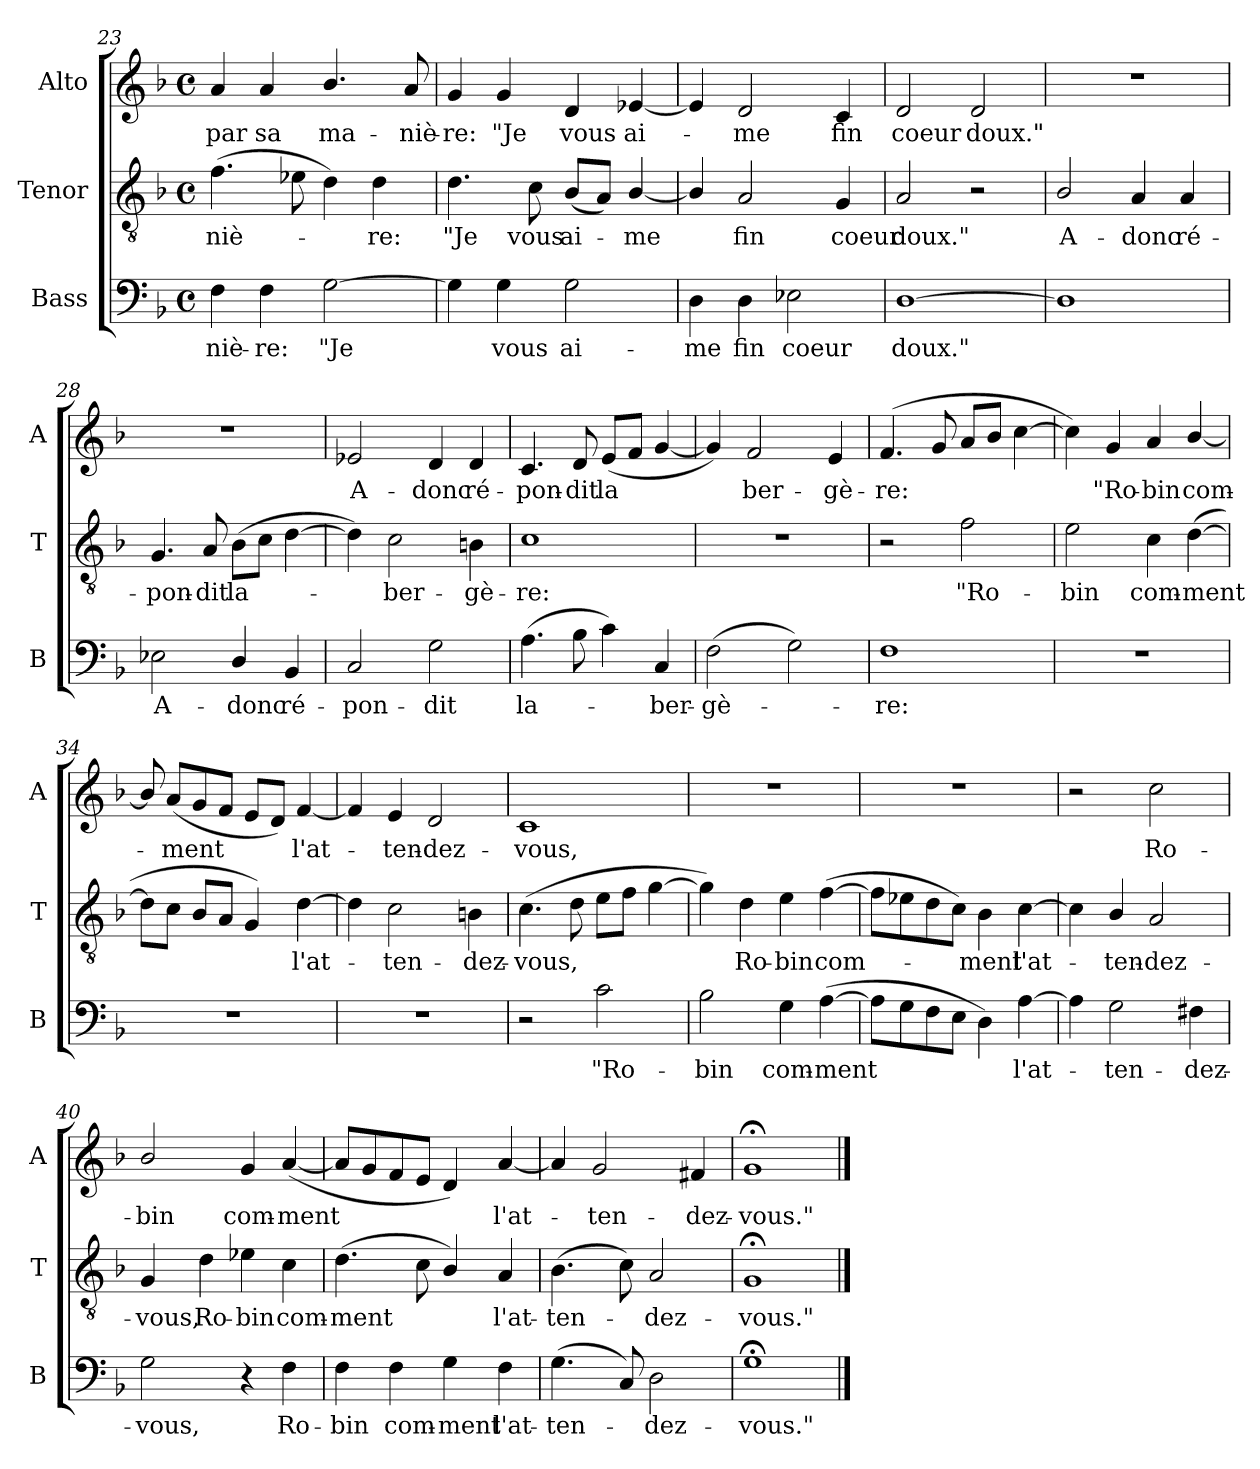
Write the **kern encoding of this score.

**kern	**text	**kern	**text	**kern	**text
*part3	*part3	*part2	*part2	*part1	*part1
*staff3	*staff3	*staff2	*staff2	*staff1	*staff1
*I"Bass	*	*I"Tenor	*	*I"Alto	*
*I'B	*	*I'T	*	*I'A	*
*clefF4	*	*clefGv2	*	*clefG2	*
*k[b-]	*	*k[b-]	*	*k[b-]	*
*F:	*	*F:	*	*F:	*
*M4/4	*	*M4/4	*	*M4/4	*
*met(c)	*	*met(c)	*	*met(c)	*
=23	=23	=23	=23	=23	=23
!	!LO:LY:b	!	!LO:LY:b	!	!LO:LY:b
4F\	-niè-	(>4.f\	-niè-	4a/	par
!	!LO:LY:b	!	!	!	!LO:LY:b
4F\	-re:	.	.	4a/	sa
.	.	8e-X\	.	.	.
!	!LO:LY:b	!	!	!	!LO:LY:b
[2G\	"Je	4d\)	.	4.b-/	ma-
!	!	!	!LO:LY:b	!	!
.	.	4d\	re:	.	.
!	!	!	!	!	!LO:LY:b
.	.	.	.	8a/	-niè-
=24	=24	=24	=24	=24	=24
!	!	!	!LO:LY:b	!	!LO:LY:b
4G\]	.	4.d\	"Je	4g/	-re:
!	!LO:LY:b	!	!	!	!LO:LY:b
4G\	vous	.	.	4g/	"Je
!	!	!	!LO:LY:b	!	!
.	.	8c\	vous	.	.
!	!LO:LY:b	!	!LO:LY:b	!	!LO:LY:b
2G\	ai-	(<8B-/L	ai-	4d/	vous
.	.	8A/J)	.	.	.
!	!	!	!LO:LY:b	!	!LO:LY:b
.	.	[4B-/	me	[4e-X/	ai-
=25	=25	=25	=25	=25	=25
!	!LO:LY:b	!	!	!	!
4D\	-me	4B-/]	.	4e-/]	.
!	!LO:LY:b	!	!LO:LY:b	!	!LO:LY:b
4D\	fin	2A/	fin	2d/	me
!	!LO:LY:b	!	!	!	!
2E-X\	coeur	.	.	.	.
!	!	!	!LO:LY:b	!	!LO:LY:b
.	.	4G/	coeur	4c/	fin
=26	=26	=26	=26	=26	=26
!	!LO:LY:b	!	!LO:LY:b	!	!LO:LY:b
[1D	doux."	2A/	doux."	2d/	coeur
!	!	!	!	!	!LO:LY:b
.	.	2r	.	2d/	doux."
=27	=27	=27	=27	=27	=27
!	!	!	!LO:LY:b	!	!
1D]	.	2B-/	A-	1r	.
!	!	!	!LO:LY:b	!	!
.	.	4A/	-donc	.	.
!	!	!	!LO:LY:b	!	!
.	.	4A/	ré-	.	.
!!LO:LB:g=z
=28	=28	=28	=28	=28	=28
!	!LO:LY:b	!	!LO:LY:b	!	!
2E-X\	A-	4.G/	-pon-	1r	.
!	!	!	!LO:LY:b	!	!
.	.	8A/	-dit	.	.
!	!LO:LY:b	!	!LO:LY:b	!	!
4D/	-donc	(>8B-\L	la-	.	.
.	.	8c\J	.	.	.
!	!LO:LY:b	!	!	!	!
4BB-/	ré-	[4d\	.	.	.
=29	=29	=29	=29	=29	=29
!	!LO:LY:b	!	!	!	!LO:LY:b
2C/	-pon-	4d\])	.	2e-X/	A-
!	!	!	!LO:LY:b	!	!
.	.	2c\	ber-	.	.
!	!LO:LY:b	!	!	!	!LO:LY:b
2G\	-dit	.	.	4d/	-donc
!	!	!	!LO:LY:b	!	!LO:LY:b
.	.	4Bn\	-gè-	4d/	ré-
=30	=30	=30	=30	=30	=30
!	!LO:LY:b	!	!LO:LY:b	!	!LO:LY:b
(>4.A\	la-	1c	-re:	4.c/	-pon-
!	!	!	!	!	!LO:LY:b
8B-\	.	.	.	8d/	-dit
!	!	!	!	!	!LO:LY:b
4c\)	.	.	.	(<8e/L	la
.	.	.	.	8f/J	.
!	!LO:LY:b	!	!	!	!
4C/	ber-	.	.	[4g/	.
=31	=31	=31	=31	=31	=31
!	!LO:LY:b	!	!	!	!
(>2F\	-gè-	1r	.	4g/])	.
!	!	!	!	!	!LO:LY:b
.	.	.	.	2f/	ber-
2G\)	.	.	.	.	.
!	!	!	!	!	!LO:LY:b
.	.	.	.	4e/	-gè-
=32	=32	=32	=32	=32	=32
!	!LO:LY:b	!	!	!	!LO:LY:b
1F	re:	2r	.	(<4.f/	-re:
.	.	.	.	8g/	.
!	!	!	!LO:LY:b	!	!
.	.	2f\	"Ro-	8a/L	.
.	.	.	.	8b-/J	.
.	.	.	.	[4cc\	.
=33	=33	=33	=33	=33	=33
!	!	!	!LO:LY:b	!	!
1r	.	2e\	-bin	4cc\])	.
!	!	!	!	!	!LO:LY:b
.	.	.	.	4g/	"Ro-
!	!	!	!LO:LY:b	!	!LO:LY:b
.	.	4c\	com-	4a/	-bin
!	!	!	!LO:LY:b	!	!LO:LY:b
.	.	(>[4d\	-ment	[4b-/	com-
!!LO:LB:g=z
=34	=34	=34	=34	=34	=34
1r	.	8d\L]	.	8b-/]	.
!	!	!	!	!	!LO:LY:b
.	.	8c\J	.	(<8a/L	ment
.	.	8B-/L	.	8g/	.
.	.	8A/J	.	8f/J	.
.	.	4G/)	.	8e/L	.
.	.	.	.	8d/J)	.
!	!	!	!LO:LY:b	!	!LO:LY:b
.	.	[4d\	l'at-	[4f/	l'at-
=35	=35	=35	=35	=35	=35
1r	.	4d\]	.	4f/]	.
!	!	!	!LO:LY:b	!	!LO:LY:b
.	.	2c\	ten-	4e/	ten-
!	!	!	!	!	!LO:LY:b
.	.	.	.	2d/	-dez-
!	!	!	!LO:LY:b	!	!
.	.	4Bn\	-dez-	.	.
=36	=36	=36	=36	=36	=36
!	!	!	!LO:LY:b	!	!LO:LY:b
2r	.	(>4.c\	-vous,	1c	-vous,
.	.	8d\	.	.	.
!	!LO:LY:b	!	!	!	!
2c\	"Ro-	8e\L	.	.	.
.	.	8f\J	.	.	.
.	.	[4g\	.	.	.
=37	=37	=37	=37	=37	=37
!	!LO:LY:b	!	!	!	!
2B-\	-bin	4g\])	.	1r	.
!	!	!	!LO:LY:b	!	!
.	.	4d\	Ro-	.	.
!	!LO:LY:b	!	!LO:LY:b	!	!
4G\	com-	4e\	-bin	.	.
!	!LO:LY:b	!	!LO:LY:b	!	!
(>[4A\	-ment	(>[4f\	com-	.	.
=38	=38	=38	=38	=38	=38
8A\L]	.	8f\L]	.	1r	.
8G\	.	8e-X\	.	.	.
8F\	.	8d\	.	.	.
8E\J	.	8c\J)	.	.	.
!	!	!	!LO:LY:b	!	!
4D\)	.	4B-\	ment	.	.
!	!LO:LY:b	!	!LO:LY:b	!	!
[4A\	l'at-	[4c\	l'at-	.	.
!!LO:PB:g=z
=39	=39	=39	=39	=39	=39
4A\]	.	4c\]	.	2r	.
!	!LO:LY:b	!	!LO:LY:b	!	!
2G\	ten-	4B-/	ten-	.	.
!	!	!	!LO:LY:b	!	!LO:LY:b
.	.	2A/	-dez-	2cc\	Ro-
!	!LO:LY:b	!	!	!	!
4F#X\	-dez-	.	.	.	.
=40	=40	=40	=40	=40	=40
!	!LO:LY:b	!	!LO:LY:b	!	!LO:LY:b
2G\	-vous,	4G/	-vous,	2b-/	-bin
!	!	!	!LO:LY:b	!	!
.	.	4d\	Ro-	.	.
!	!	!	!LO:LY:b	!	!LO:LY:b
4r	.	4e-X\	-bin	4g/	com-
!	!LO:LY:b	!	!LO:LY:b	!	!LO:LY:b
4F\	Ro-	4c\	com-	(<[4a/	-ment
=41	=41	=41	=41	=41	=41
!	!LO:LY:b	!	!LO:LY:b	!	!
4F\	-bin	(>4.d\	-ment	8a/L]	.
.	.	.	.	8g/	.
!	!LO:LY:b	!	!	!	!
4F\	com-	.	.	8f/	.
.	.	8c\	.	8e/J	.
!	!LO:LY:b	!	!	!	!
4G\	-ment	4B-/)	.	4d/)	.
!	!LO:LY:b	!	!LO:LY:b	!	!LO:LY:b
4F\	l'at-	4A/	l'at-	[4a/	l'at-
=42	=42	=42	=42	=42	=42
!	!LO:LY:b	!	!LO:LY:b	!	!
(<4.G\	-ten-	(>4.B-\	-ten-	4a/]	.
!	!	!	!	!	!LO:LY:b
.	.	.	.	2g/	ten-
8C/)	.	8c\)	.	.	.
!	!LO:LY:b	!	!LO:LY:b	!	!
2D\	dez-	2A/	-dez-	.	.
!	!	!	!	!	!LO:LY:b
.	.	.	.	4f#X/	-dez-
=43	=43	=43	=43	=43	=43
!	!LO:LY:b	!	!LO:LY:b	!	!LO:LY:b
1G;<	-vous."	1G;<	-vous."	1g;<	-vous."
==	==	==	==	==	==
*-	*-	*-	*-	*-	*-
